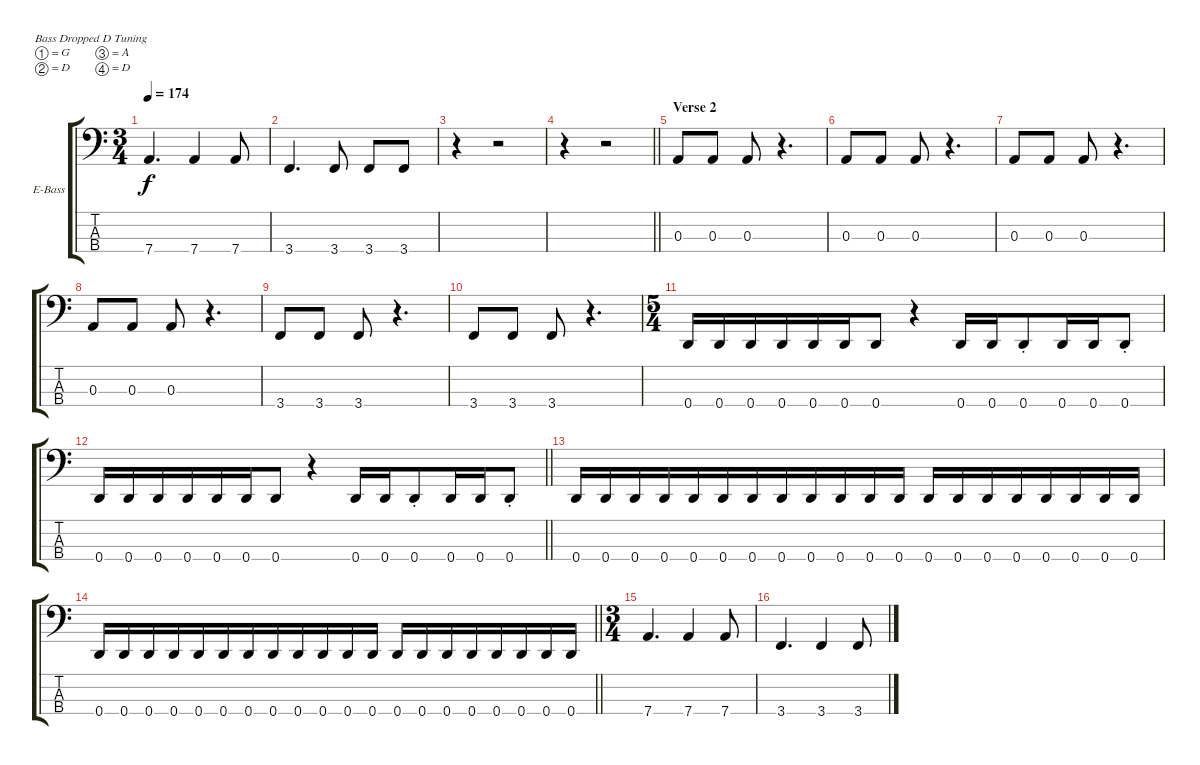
\bracketExtendMode groupsimilarinstruments
\firstSystemTrackNameOrientation horizontal
\otherSystemsTrackNameOrientation horizontal
\track ("Josh Head" "E-Bass") {instrument electricbasspick}
\staff {score tabs}
\tuning (G2 D2 A1 D1)
\ts (3 4)
\beaming (8 2 2 2)
\section ("" "")
\tempo 174
\clef f4
\ks c
7.4.4{d dy f} 7.4.4 7.4.8 |
3.4.4{d} 3.4.8 3.4.8 3.4.8 |
r.4 r.2 |
\barLineRight lightlight
r.4 r.2 |
\section ("" "Verse 2")
0.3.8 0.3.8 0.3.8 r.4{d} |
0.3.8 0.3.8 0.3.8 r.4{d} |
0.3.8 0.3.8 0.3.8 r.4{d} |
0.3.8 0.3.8 0.3.8 r.4{d} |
3.4.8 3.4.8 3.4.8 r.4{d} |
3.4.8 3.4.8 3.4.8 r.4{d} |
\ts (5 4)
\beaming (8 6 4)
0.4.16 0.4.16 0.4.16 0.4.16 0.4.16 0.4.16 0.4.8 r.4 0.4.16 0.4.16 0.4{st}.8 0.4.16 0.4.16 0.4{st}.8 |
\barLineRight lightlight
0.4.16 0.4.16 0.4.16 0.4.16 0.4.16 0.4.16 0.4.8 r.4 0.4.16 0.4.16 0.4{st}.8 0.4.16 0.4.16 0.4{st}.8 |
0.4.16 0.4.16 0.4.16 0.4.16 0.4.16 0.4.16 0.4.16 0.4.16 0.4.16 0.4.16 0.4.16 0.4.16 0.4.16 0.4.16 0.4.16 0.4.16 0.4.16 0.4.16 0.4.16 0.4.16 |
\barLineRight lightlight
0.4.16 0.4.16 0.4.16 0.4.16 0.4.16 0.4.16 0.4.16 0.4.16 0.4.16 0.4.16 0.4.16 0.4.16 0.4.16 0.4.16 0.4.16 0.4.16 0.4.16 0.4.16 0.4.16 0.4.16 |
\ts (3 4)
\beaming (8 2 2 2)
\section ("" "")
7.4.4{d} 7.4.4 7.4.8 |
3.4.4{d} 3.4.4 3.4.8
